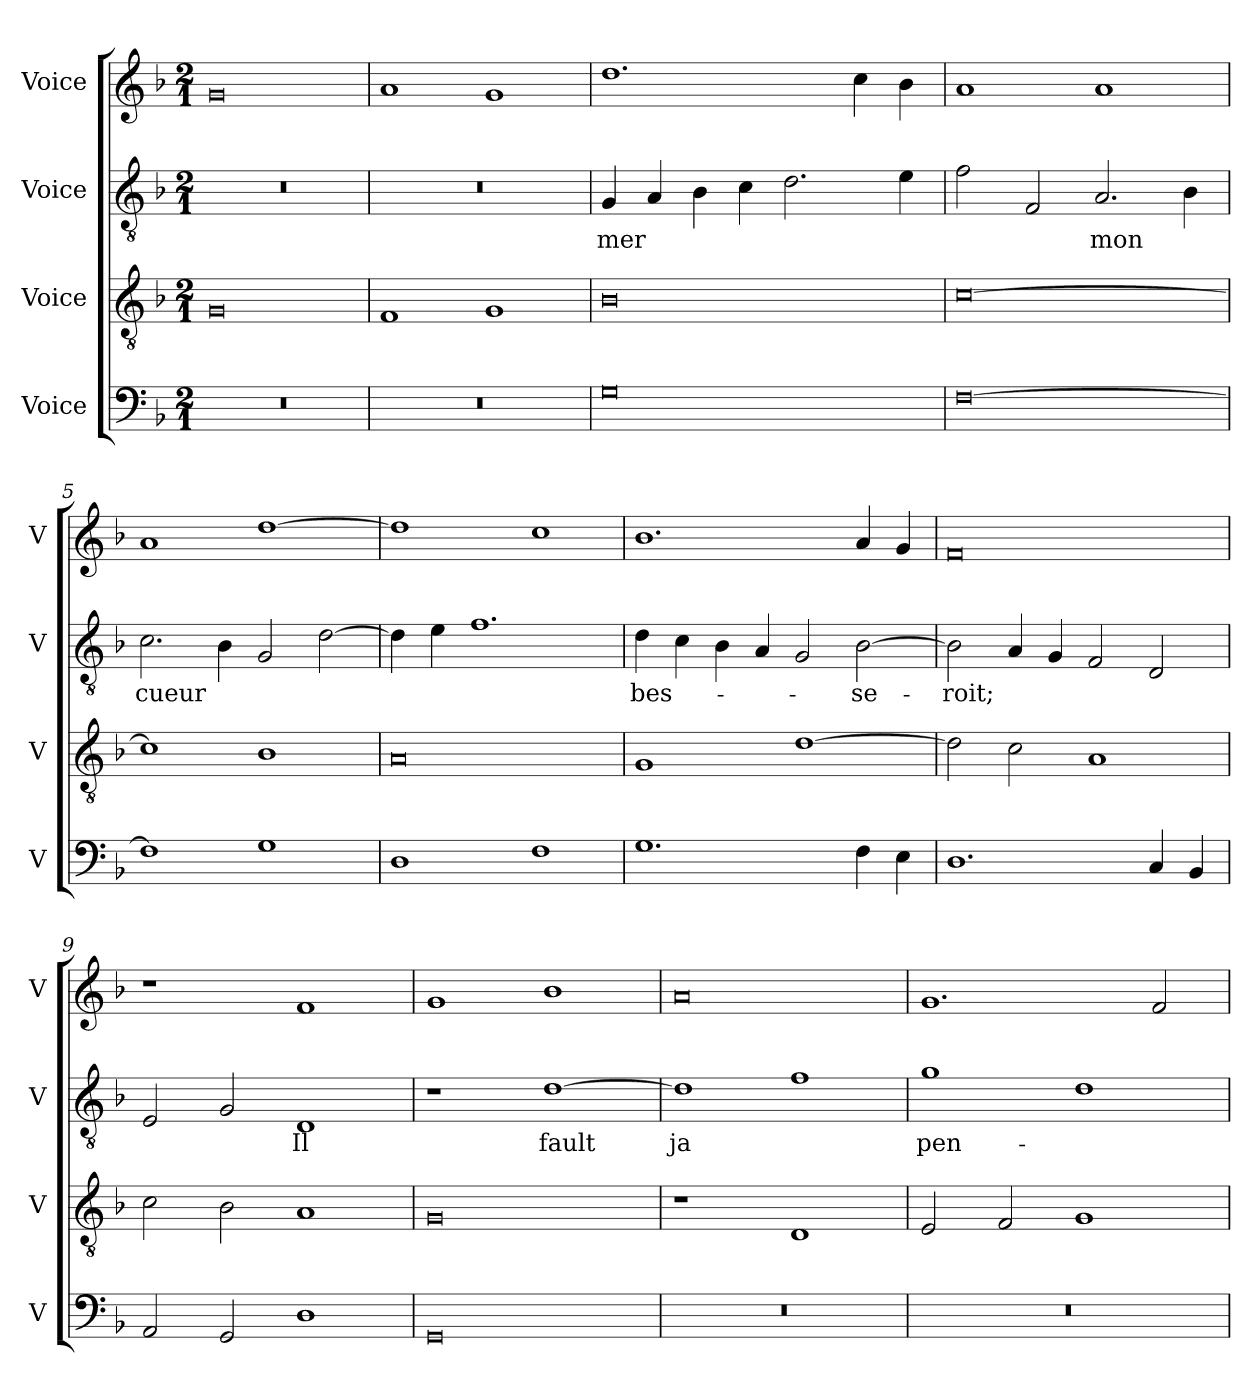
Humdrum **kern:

**kern	**kern	**kern	**text	**kern
*part4	*part3	*part2	*part2	*part1
*staff4	*staff3	*staff2	*staff2	*staff1
*I"Voice	*I"Voice	*I"Voice	*	*I"Voice
*I'V	*I'V	*I'V	*	*I'V
*clefF4	*clefGv2	*clefGv2	*	*clefG2
*k[b-]	*k[b-]	*k[b-]	*	*k[b-]
*M2/1	*M2/1	*M2/1	*	*M2/1
=1	=1	=1	=1	=1
!	!	!	!LO:LY:b	!
0r	0G	0r	D'ung	0g
=2	=2	=2	=2	=2
!	!	!	!LO:LY:b	!
0r	1F	0r	aul-	1a
.	1G	.	.	1g
=3	=3	=3	=3	=3
!	!	!	!LO:LY:b	!
0G	0B-	4G/	-mer	1.dd
.	.	4A/	.	.
.	.	4B-\	.	.
.	.	4c\	.	.
.	.	2.d\	.	.
.	.	.	.	4cc\
.	.	4e\	.	4b-\
=4	=4	=4	=4	=4
[0F	[0c	2f\	.	1a
.	.	2F/	.	.
!	!	!	!LO:LY:b	!
.	.	2.A/	mon	1a
.	.	4B-\	.	.
!!LO:LB:g=z
=5	=5	=5	=5	=5
!	!	!	!LO:LY:b	!
1F]	1c]	2.c\	cueur	1a
.	.	4B-\	.	.
1G	1B-	2G/	.	[1dd
.	.	[2d\	.	.
=6	=6	=6	=6	=6
1D	0A	4d\]	.	1dd]
.	.	4e\	.	.
.	.	1.f	.	.
1F	.	.	.	1cc
=7	=7	=7	=7	=7
!	!	!	!LO:LY:b	!
1.G	1G	4d\	-bes-	1.b-
.	.	4c\	.	.
.	.	4B-\	.	.
.	.	4A/	.	.
.	[1d	2G/	.	.
!	!	!	!LO:LY:b	!
4F\	.	[2B-\	-se-	4a/
4E\	.	.	.	4g/
!!LO:LB:g=z
=8	=8	=8	=8	=8
!	!	!	!LO:LY:b	!
1.D	2d\]	2B-\]	-roit;	0f
.	2c\	4A/	.	.
.	.	4G/	.	.
.	1A	2F/	.	.
4C/	.	2D/	.	.
4BB-/	.	.	.	.
=9	=9	=9	=9	=9
2AA/	2c\	2E/	.	1r
2GG/	2B-\	2G/	.	.
!	!	!	!LO:LY:b	!
1D	1A	1D	Il	1f
=10	=10	=10	=10	=10
!	!	!	!LO:LY:b	!
0GG	0G	1r	ne	1g
!	!	!	!LO:LY:b	!
.	.	[1d	fault	1b-
=11	=11	=11	=11	=11
!	!	!	!LO:LY:b	!
0r	1r	1d]	ja	0a
.	1D	1f	.	.
!!LO:PB:g=z
=12	=12	=12	=12	=12
!	!	!	!LO:LY:b	!
0r	2E/	1g	pen-	1.g
.	2F/	.	.	.
.	1G	1d	.	.
.	.	.	.	2f/
=	=	=	=	=
*-	*-	*-	*-	*-
